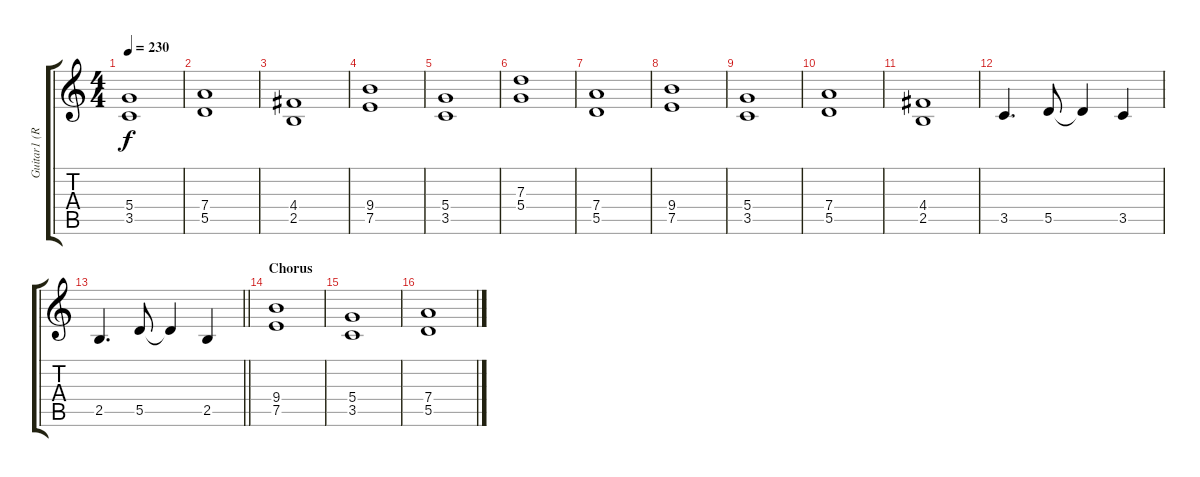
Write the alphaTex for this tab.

\track ("Guitar1 (Rhythm)" "Guitar1 (R") {instrument distortionguitar}
\staff {score tabs}
\tuning (E4 B3 G3 D3 A2 E2) {hide}
\ts (4 4)
\tempo 230
\clef g2
\ks c
(5.4 3.5).1{dy f} |
(7.4 5.5).1 |
(4.4 2.5).1 |
(9.4 7.5).1 |
(5.4 3.5).1 |
(7.3 5.4).1 |
(7.4 5.5).1 |
(9.4 7.5).1 |
(5.4 3.5).1 |
(7.4 5.5).1 |
(4.4 2.5).1 |
3.5.4{d} 5.5.8 5.5{t}.4 3.5.4 |
\barLineRight lightlight
2.5.4{d} 5.5.8 5.5{t}.4 2.5.4 |
\section ("" "Chorus")
(9.4 7.5).1 |
(5.4 3.5).1 |
(7.4 5.5).1
